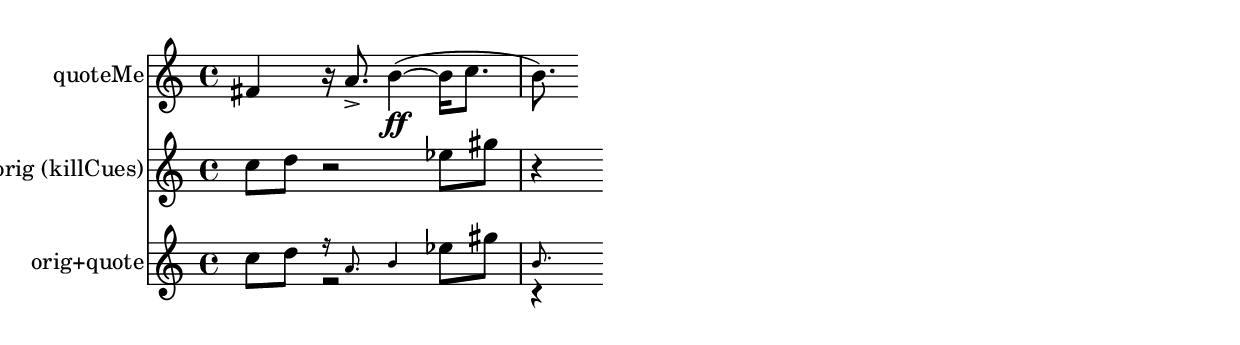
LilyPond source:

\header {


  texidoc = " The @code{cueDuring} form of quotation will set stem
directions on both quoted and main voice, and deliver the quoted voice
in the @code{cue} @code{Voice}. The music function @code{\\killCues}
can remove all cue notes.

Spanners run to the end of a cue section, and are not started on the
last note."

}

\version "2.14.0"
\layout {
  ragged-right = ##t
}

quoteMe = \relative c' { fis4 r16  a8.-> b4(-\ff~  b16 c8.  b) }

\addQuote quoteMe \quoteMe 

original = \relative c'' {
  c8 d
  \cueDuring #"quoteMe"  #1 { r2 }
  es8 gis8
  \cueDuring #"quoteMe"  #1 { r4 }
}

cueStaff =  \relative c'' <<
  \set Staff.quotedEventTypes = #'(note-event articulation-event)
  \original
>>

<<
  \new Staff {
    \set Staff.instrumentName = "quoteMe"
    \quoteMe
  }
  \new Staff {
    \set Staff.instrumentName = "orig (killCues)"
    \killCues \original
  }
  \new Staff {
    \set Staff.instrumentName = "orig+quote"	
    \cueStaff
  }
>>
